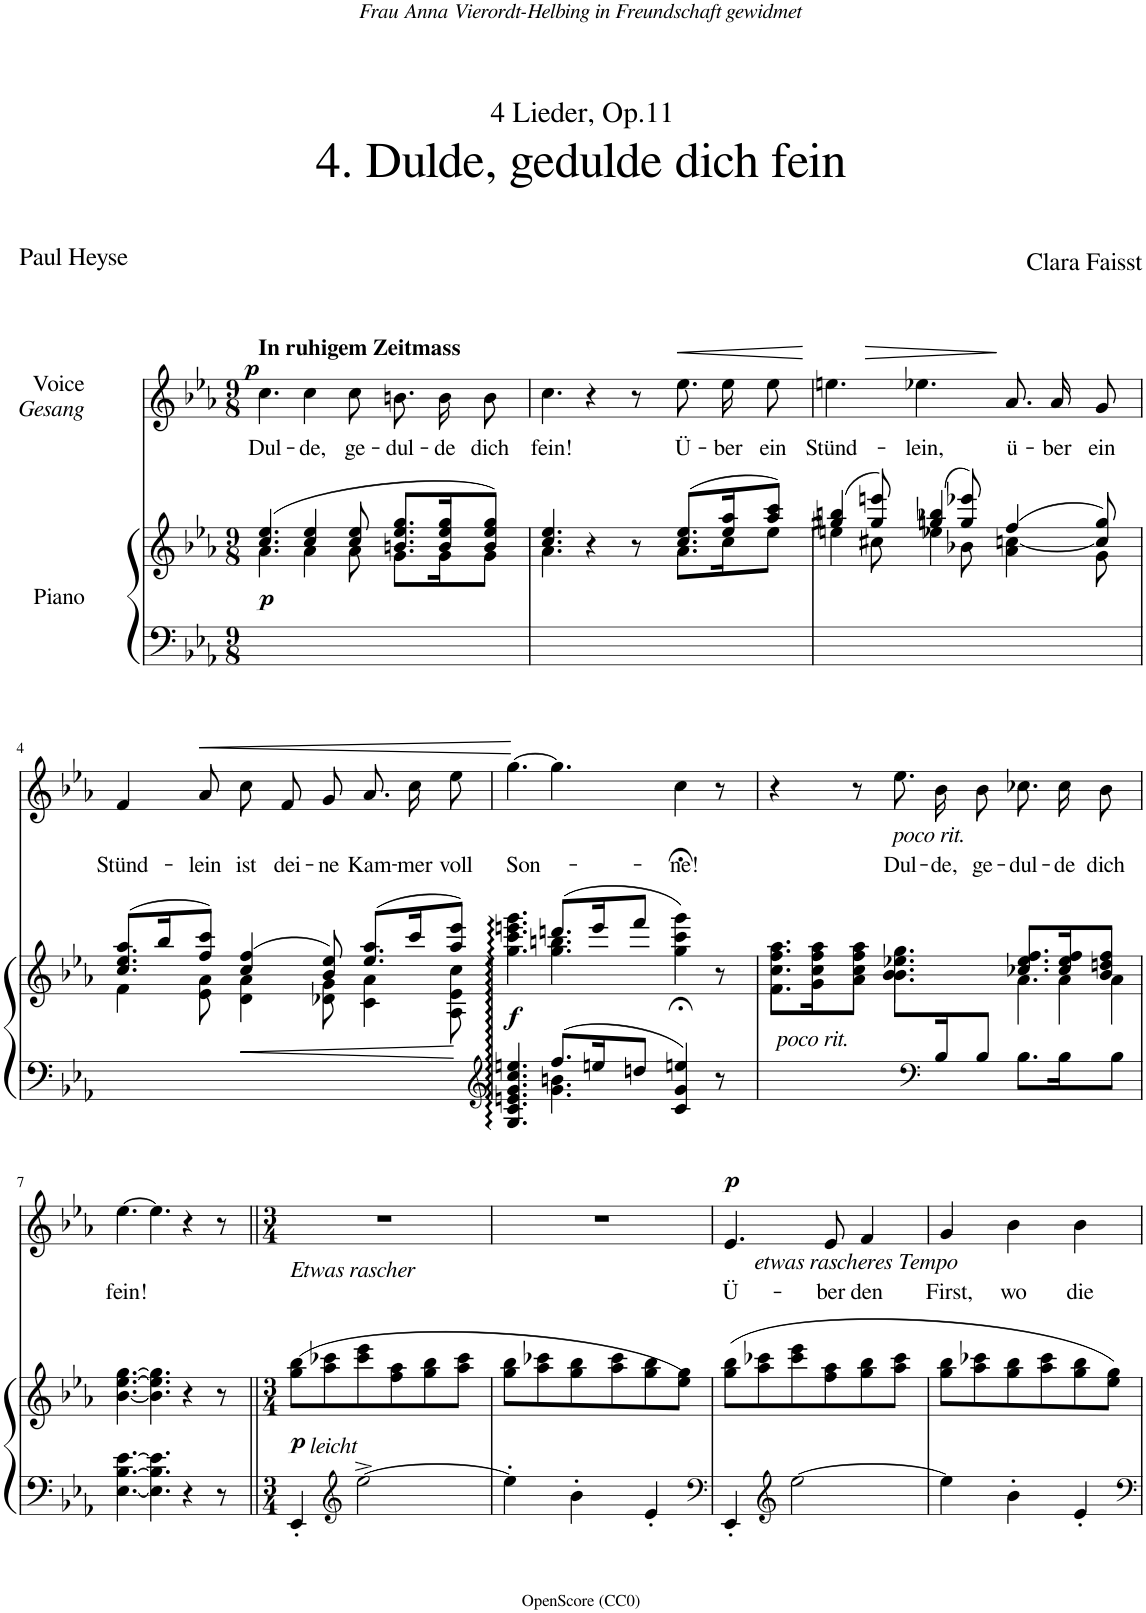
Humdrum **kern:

**kern	**kern	**dynam	**kern	**text	**dynam
*part2	*part2	*part2	*part1	*part1	*part1
*staff3	*staff2	*staff2/3	*staff1	*staff1	*staff1
*I"Piano	*	*	*I"Voice Gesang	*	*
*I'Pno	*	*	*	*	*
*clefF4	*clefG2	*	*clefG2	*	*
*k[b-e-a-]	*k[b-e-a-]	*	*k[b-e-a-]	*	*
*M9/8	*M9/8	*	*M9/8	*	*
=1	=1	=1	=1	=1	=1
*	*^	*	*	*	*
!	!	!	!	!LO:TX:a:i:t=Frau Anna Vierordt-Helbing in Freundschaft gewidmet	!	!
!	!	!	!	!LO:TX:a:B:t=In ruhigem Zeitmass	!	!
!	!	!	!LO:DY:b	!	!LO:LY:b	!LO:DY:a
1ryy	(>4.cc/ 4.ee-/	4.a-\	p	4.cc\	Dul-	p
!	!	!	!	!	!LO:LY:b	!
.	4cc/ 4ee-/	4a-\	.	4cc\	-de,	.
!	!	!	!	!	!LO:LY:b	!
.	8cc/ 8ee-/	8a-\	.	8cc\	ge-	.
!	!	!	!	!	!LO:LY:b	!
.	8.bn/ 8.ee-/ 8.gg/L	8.g\L	.	8.bn\L	-dul-	.
!	!	!	!	!	!LO:LY:b	!
.	16b/ 16ee-/ 16gg/K	16g\K	.	16b\K	-de	.
!	!	!	!	!	!LO:LY:b	!
8ryy	8b/ 8ee-/ 8gg/J)	8g\J	.	8b\J	dich	.
=2	=2	=2	=2	=2	=2	=2
!	!	!	!	!	!LO:LY:b	!
4.ryy	4.cc/ 4.ee-/	4.a-\	.	4.cc\	fein!	.
4ryy	4r	4.ryy	.	4r	.	.
8ryy	8r	.	.	8r	.	.
!	!	!	!	!	!LO:LY:b	!LO:HP:b
4.ryy	(>8.cc/ 8.ee-/L	8.a-\L	.	8.ee-\L	Ü-	<
!	!	!	!	!	!LO:LY:b	!
.	16ee-/ 16aa-/K	16cc\K	.	16ee-\K	-ber	.
!	!	!	!	!	!LO:LY:b	!
.	8aa-/ 8ccc/J)	8ee-\J	.	8ee-\J	ein	.
*	*v	*v	*	*	*	*
.	.	.	.	.	[
=3	=3	=3	=3	=3	=3
*	*^	*	*	*	*
!	!	!	!	!	!LO:LY:b	!LO:HP:b
1ryy	(>4gg#X/ 4bbn/	4een\	.	4.een\	Stünd-	>
.	8gg#/ 8eeen/)	8cc#X\	.	.	.	.
!	!	!	!	!	!LO:LY:b	!
.	(>4ggn/ 4bb-X/	4ee-X\	.	4.ee-X\	-lein,	.
.	8gg/ 8eee-X/)	8b-X\	.	.	.	.
!	!	!	!	!	!LO:LY:b	!
.	(>4ff/	4a-\ [<4ccn\	.	8.a-/L	ü-	]
!	!	!	!	!	!LO:LY:b	!
.	.	.	.	16a-/K	-ber	.
!	!	!	!	!	!LO:LY:b	!
8ryy	8cc/] 8gg/)	8g\	.	8g/J	ein	.
!!LO:LB:g=z
=4	=4	=4	=4	=4	=4	=4
!	!	!	!	!	!LO:LY:b	!
1ryy	(>8.cc/ 8.ee-/ 8.aa-/L	4f\	.	4f/	Stünd-	.
.	16bb-/K	.	.	.	.	.
!	!	!	!	!	!LO:LY:b	!LO:HP:b
.	8ff/ 8ccc/J)	8e-\ 8a-\	.	8a-/	-lein	<
!	!	!	!LO:HP:b	!	!LO:LY:b	!
.	(>4cc/ 4ff/	4d\ 4a-\	<	8cc/L	ist	.
!	!	!	!	!	!LO:LY:b	!
.	.	.	.	8f/	dei-	.
!	!	!	!	!	!LO:LY:b	!
.	8b-/ 8ee-/)	8d-X\ 8g\	.	8g/J	-ne	.
!	!	!	!	!	!LO:LY:b	!
.	(>8.ee-/ 8.aa-/L	4c\ 4a-\	.	8.a-\L	Kam-	.
!	!	!	!	!	!LO:LY:b	!
.	16ccc/K	.	.	16cc\K	-mer	.
!	!	!	!	!	!LO:LY:b	!
8ryy	8aa-/ 8eee-/J)	8A-\ 8e-\ 8cc\	[	8ee-\J	voll	.
*	*v	*v	*	*	*	*
.	.	.	.	.	[
=5	=5	=5	=5	=5	=5
*clefG2	*	*	*	*	*
*^	*^	*	*	*	*
!	!	!	!	!LO:DY:b	!	!LO:LY:b	!
4.G/ 4.c/ 4.en/ 4.g/ 4.cc/ 4.een/	4.ryy	4.gg\ 4.ccc\ 4.eeen\ 4.ggg\	4.ryy	f	[4.gg\	Son-	.
8.ff/L	4.g\ 4.bn\	(8.dddn/L	4.gg\ 4.bbn\	.	4.gg\]	.	.
16een/K	.	16eee/K	.	.	.	.	.
8ddn/J	.	8fff/J	.	.	.	.	.
!	!	!	!	!	!	!LO:LY:b	!
4c/;< 4g/;< 4een/;<	4.ryy	4gg\;< 4ccc\;< 4ggg\;<)	4.ryy	.	4cc\	-ne!	.
8r	.	8r	.	.	8r	.	.
*v	*v	*	*	*	*	*	*
=6	=6	=6	=6	=6	=6	=6
*	*	*^	*	*	*	*
!	!LO:TX:b:i:t=poco rit.	!	!	!	!	!	!
16ryy	8.cc\ 8.ff\ 8.aa-\L	2.ryy	8.f\L	.	4r	.	.
.	16cc\ 16ff\ 16aa-\K	.	16g\K	.	.	.	.
.	8cc\ 8ff\ 8aa-\J	.	8a-\J	.	8r	.	.
!	!	!	!	!	!LO:TX:b:i:t=poco rit.	!	!
!	!	!	!	!	!	!LO:LY:b	!
.	4.b-\ 4.ee-X\ 4.gg\	.	8.b-\L	.	8.ee-\L	Dul-	.
*clefF4	*	*	*	*	*	*	*
!	!	!	!	!	!	!LO:LY:b	!
16B-/K	.	.	2ryy	.	16b-\K	-de,	.
!	!	!	!	!	!	!LO:LY:b	!
8B-/J	.	.	.	.	8b-\J	ge-	.
!	!	!	!	!	!	!LO:LY:b	!
8.B-\L	8.cc-X/ 8.ee-/ 8.ff/L	8.a-\L	.	.	8.cc-X\L	-dul-	.
!	!	!	!	!	!	!LO:LY:b	!
16B-\K	16cc-/ 16ee-/ 16ff/K	16a-\K	.	.	16cc-\K	-de	.
!	!	!	!	!	!	!LO:LY:b	!
8B-\J	8b-/ 8ddn/ 8ff/J	8a-\J	.	.	8b-\J	dich	.
.	.	.	16ryy	.	.	.	.
!!LO:LB:g=z
=7	=7	=7	=7	=7	=7	=7	=7
!	!	!	!	!	!	!LO:LY:b	!
*	*v	*v	*v	*	*	*	*
[4.E-\ [4.B-\ [4.e-\	[4.b-\ [4.ee-\ [4.gg\	.	[4.ee-\	fein!	.
4.E-\] 4.B-\] 4.e-\]	4.b-\] 4.ee-\] 4.gg\]	.	4.ee-\]	.	.
4r	4r	.	4r	.	.
8r	8r	.	8r	.	.
=8||	=8||	=8||	=8||	=8||	=8||
*M3/4	*M3/4	*	*M3/4	*	*
!	!	!	!LO:TX:b:i:t=Etwas rascher	!	!
!	!LO:TX:b:i:t=leicht	!	!	!	!
!	!	!LO:DY:b	!	!	!
4EE-'/	(8gg\ 8bb-\L	p	2.r	.	.
.	8aa-\ 8ccc-X\	.	.	.	.
*clefG2	*	*	*	*	*
[2ee-^\	8ccc-\ 8eee-\	.	.	.	.
.	8ff\ 8aa-\	.	.	.	.
.	8gg\ 8bb-\	.	.	.	.
.	8aa-\ 8ccc-\J	.	.	.	.
=9	=9	=9	=9	=9	=9
4ee-'\]	8gg\ 8bb-\L	.	2.r	.	.
.	8aa-\ 8ccc-X\	.	.	.	.
4b-'\	8gg\ 8bb-\	.	.	.	.
.	8aa-\ 8ccc-\	.	.	.	.
4e-'/	8gg\ 8bb-\	.	.	.	.
.	8ee-\ 8gg\J)	.	.	.	.
=10	=10	=10	=10	=10	=10
*clefF4	*	*	*	*	*
!	!	!	!LO:TX:b:i:t=etwas rascheres Tempo	!	!
!	!	!	!	!LO:LY:b	!LO:DY:a
4EE-'/	(8gg\ 8bb-\L	.	4.e-/	Ü-	p
.	8aa-\ 8ccc-X\	.	.	.	.
*clefG2	*	*	*	*	*
[2ee-\	8ccc-\ 8eee-\	.	.	.	.
!	!	!	!	!LO:LY:b	!
.	8ff\ 8aa-\	.	8e-/	-ber	.
!	!	!	!	!LO:LY:b	!
.	8gg\ 8bb-\	.	4f/	den	.
.	8aa-\ 8ccc-\J	.	.	.	.
=11	=11	=11	=11	=11	=11
!	!	!	!	!LO:LY:b	!
4ee-\]	8gg\ 8bb-\L	.	4g/	First,	.
.	8aa-\ 8ccc-X\	.	.	.	.
!	!	!	!	!LO:LY:b	!
4b-'\	8gg\ 8bb-\	.	4b-\	wo	.
.	8aa-\ 8ccc-\	.	.	.	.
!	!	!	!	!LO:LY:b	!
4e-'/	8gg\ 8bb-\	.	4b-\	die	.
.	8ee-\ 8gg\J)	.	.	.	.
=	=	=	=	=	=
*-	*-	*-	*-	*-	*-
